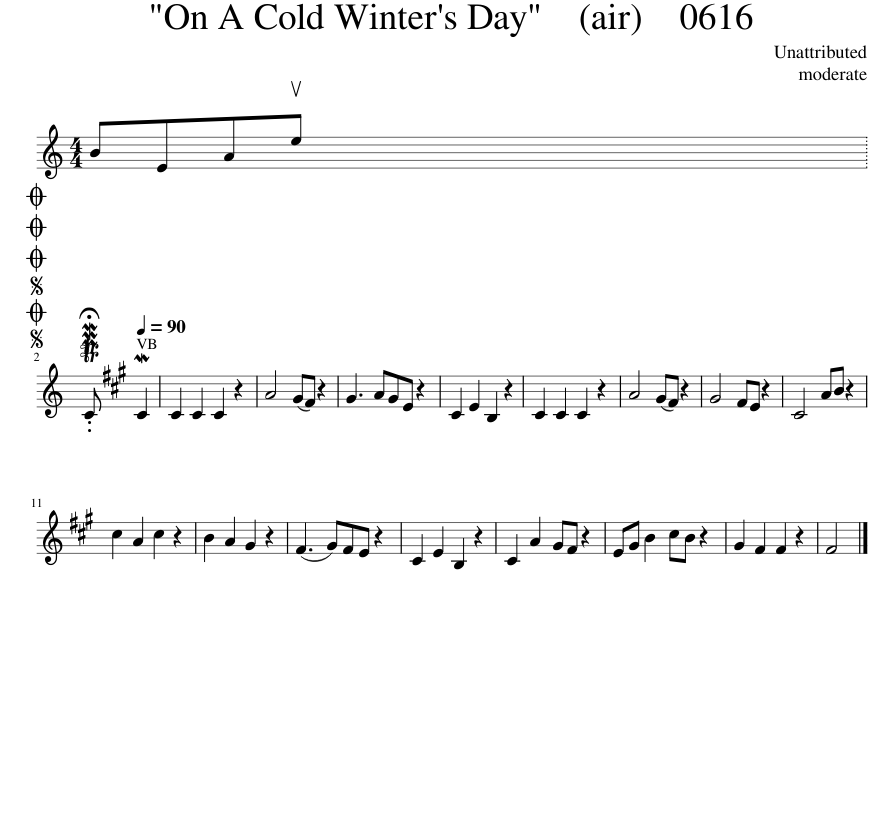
X:1
L:1/8
M:4/4
I:linebreak $
K:C
V:1 treble
V:1
 BEAue x2002 |$SOSOOO .!fermata!PMTC[Q:1/4=90] M^C2 | ^C2 C2 C2 z2 | A4 (^G^F) z2 | ^G3 AGE z2 | %5
 ^C2 E2 B,2 z2 | ^C2 C2 C2 z2 | A4 (^G^F) z2 | ^G4 ^FE z2 | ^C4 AB z2 |$ %10
 ^c2 A2 c2 z2 | B2 A2 ^G2 z2 | (^F3 ^G)FE z2 | ^C2 E2 B,2 z2 | ^C2 A2 ^G^F z2 | %15
 E^G B2 ^cB z2 | ^G2 ^F2 F2 z2 | ^F4 |] %18
